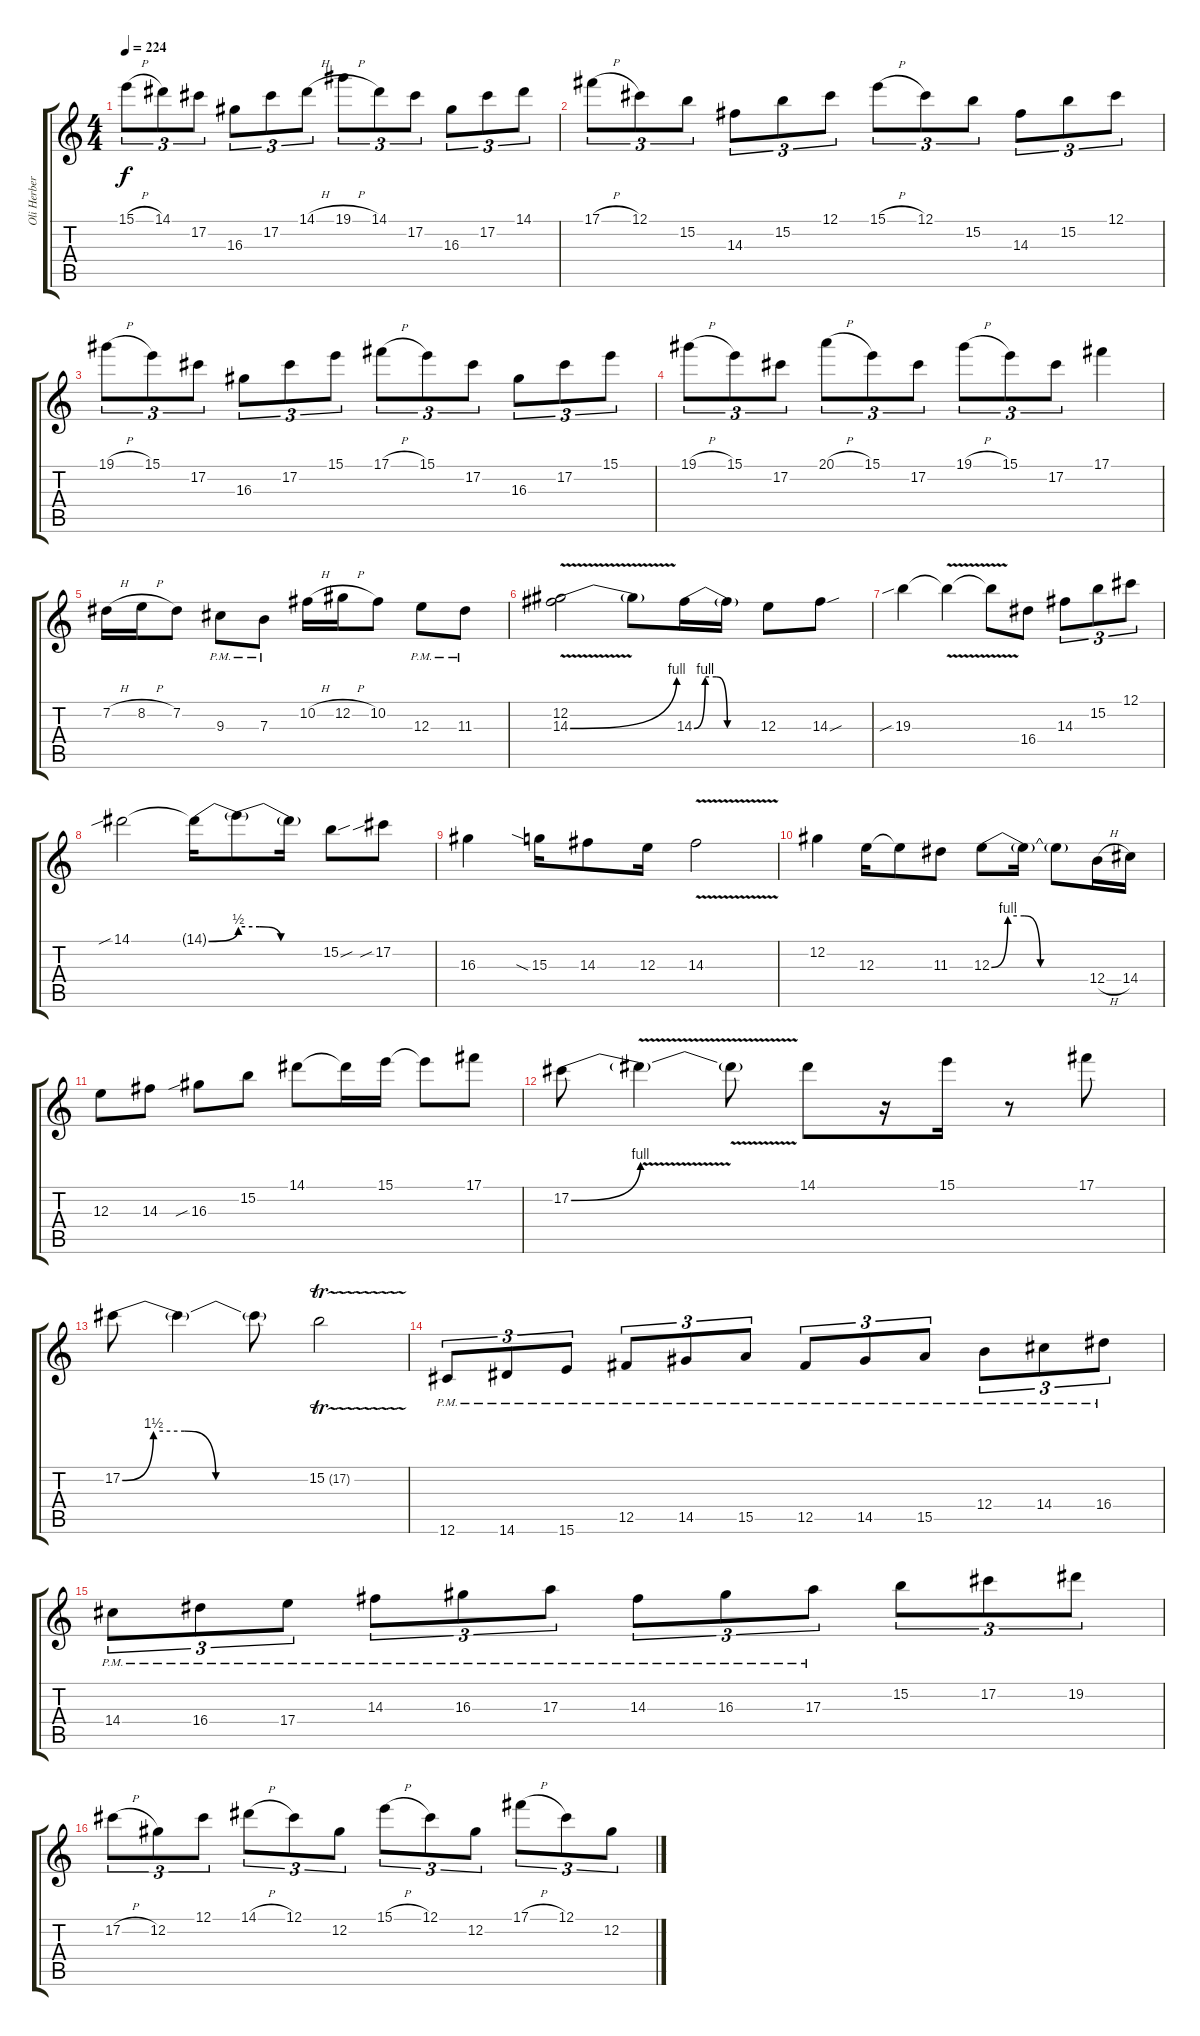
\track ("Oli Herbert Lead" "Oli Herber") {instrument distortionguitar}
\staff {score tabs}
\tuning (Db4 Ab3 E3 B2 Gb2 Db2) {hide}
\ts (4 4)
\tempo 224
\clef g2
\ks c
15.1{h}.8{tu (3 2) dy f} 14.1.8{tu (3 2)} 17.2.8{tu (3 2)} 16.3.8{tu (3 2)} 17.2.8{tu (3 2)} 14.1{h}.8{tu (3 2)} 19.1{h}.8{tu (3 2)} 14.1.8{tu (3 2)} 17.2.8{tu (3 2)} 16.3.8{tu (3 2)} 17.2.8{tu (3 2)} 14.1.8{tu (3 2)} |
17.1{h}.8{tu (3 2)} 12.1.8{tu (3 2)} 15.2.8{tu (3 2)} 14.3.8{tu (3 2)} 15.2.8{tu (3 2)} 12.1.8{tu (3 2)} 15.1{h}.8{tu (3 2)} 12.1.8{tu (3 2)} 15.2.8{tu (3 2)} 14.3.8{tu (3 2)} 15.2.8{tu (3 2)} 12.1.8{tu (3 2)} |
19.1{h}.8{tu (3 2)} 15.1.8{tu (3 2)} 17.2.8{tu (3 2)} 16.3.8{tu (3 2)} 17.2.8{tu (3 2)} 15.1.8{tu (3 2)} 17.1{h}.8{tu (3 2)} 15.1.8{tu (3 2)} 17.2.8{tu (3 2)} 16.3.8{tu (3 2)} 17.2.8{tu (3 2)} 15.1.8{tu (3 2)} |
19.1{h}.8{tu (3 2)} 15.1.8{tu (3 2)} 17.2.8{tu (3 2)} 20.1{h}.8{tu (3 2)} 15.1.8{tu (3 2)} 17.2.8{tu (3 2)} 19.1{h}.8{tu (3 2)} 15.1.8{tu (3 2)} 17.2.8{tu (3 2)} 17.1.4 |
7.2{h}.16 8.2{h}.16 7.2.8 9.3{pm}.8 7.3{pm}.8 10.2{h}.16 12.2{h}.16 10.2.8 12.3{pm}.8 11.3{pm}.8 |
(12.2 14.3{be (bend 0 0 60 4) v}).2 14.3{t}.8 14.3{be (custom 0 0 10 4 20 4 30 0 60 0)}.16 14.3{t}.16 12.3.8 14.3{sou}.8 |
19.3{sib}.4 19.3{v t}.4 19.3{t}.8 16.4.8 14.3.8{tu (3 2)} 15.2.8{tu (3 2)} 12.1.8{tu (3 2)} |
14.1{sib}.2 14.1{be (bend 0 0 60 2) t}.16 14.1{be (custom 0 2 15 2 30 0 60 0) t}.8 14.1{t}.16 15.2{sou}.8 17.2{sib}.8 |
16.3.4 15.3{sia}.16 14.3.8 12.3.16 14.3{v}.2 |
12.2.4 12.3.16 12.3{t}.8 11.3.8 12.3{be (custom 0 0 10 4 20 4 30 0 60 0)}.8 12.3{t}.16 12.3{t}.8 12.4{h}.16 14.4.16 |
12.3.8 14.3.8 16.3{sib}.8 15.2.8 14.1.8 14.1{t}.16 15.1.16 15.1{t}.8 17.1.8 |
17.2{be (bend 0 0 60 4)}.8 17.2{v t}.4 17.2{t}.8 14.1.8 r.16 15.1.16 r.8 17.1.8 |
17.2{be (custom 0 0 10 6 20 6 30 0 60 0)}.8 17.2{t}.4 17.2{t}.8 15.2{tr (17 16)}.2 |
12.6{pm}.8{tu (3 2)} 14.6{pm}.8{tu (3 2)} 15.6{pm}.8{tu (3 2)} 12.5{pm}.8{tu (3 2)} 14.5{pm}.8{tu (3 2)} 15.5{pm}.8{tu (3 2)} 12.5{pm}.8{tu (3 2)} 14.5{pm}.8{tu (3 2)} 15.5{pm}.8{tu (3 2)} 12.4{pm}.8{tu (3 2)} 14.4{pm}.8{tu (3 2)} 16.4{pm}.8{tu (3 2)} |
14.4{pm}.8{tu (3 2)} 16.4{pm}.8{tu (3 2)} 17.4{pm}.8{tu (3 2)} 14.3{pm}.8{tu (3 2)} 16.3{pm}.8{tu (3 2)} 17.3{pm}.8{tu (3 2)} 14.3{pm}.8{tu (3 2)} 16.3{pm}.8{tu (3 2)} 17.3{pm}.8{tu (3 2)} 15.2.8{tu (3 2)} 17.2.8{tu (3 2)} 19.2.8{tu (3 2)} |
17.2{h}.8{tu (3 2)} 12.2.8{tu (3 2)} 12.1.8{tu (3 2)} 14.1{h}.8{tu (3 2)} 12.1.8{tu (3 2)} 12.2.8{tu (3 2)} 15.1{h}.8{tu (3 2)} 12.1.8{tu (3 2)} 12.2.8{tu (3 2)} 17.1{h}.8{tu (3 2)} 12.1.8{tu (3 2)} 12.2.8{tu (3 2)}
